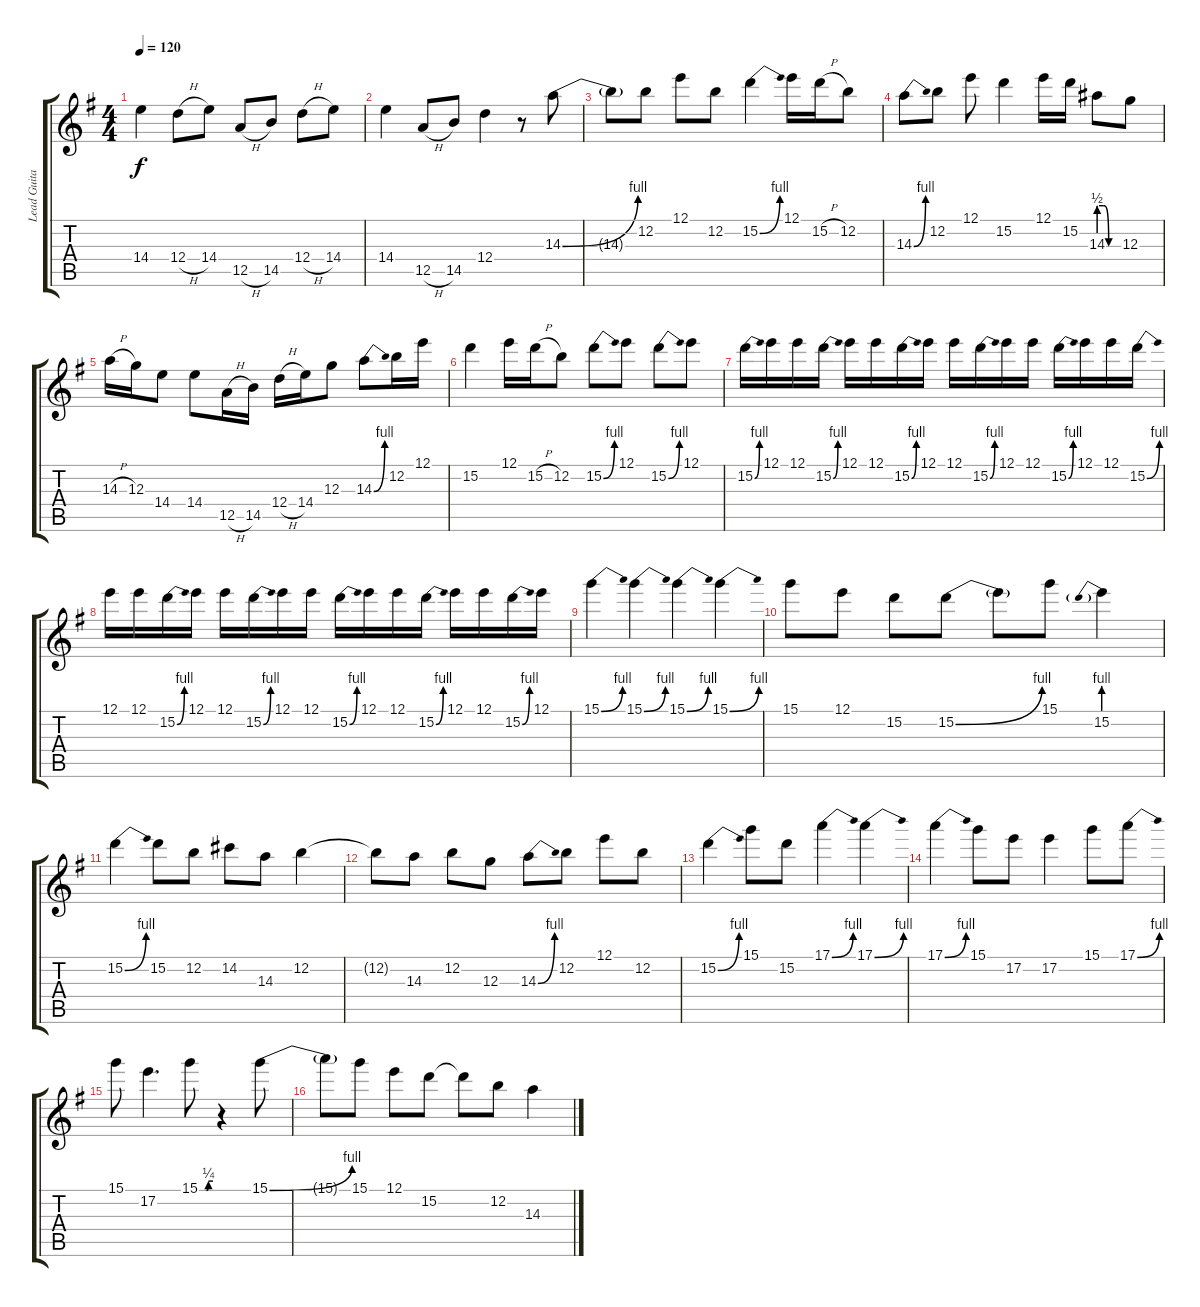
\track ("Lead Guitar" "Lead Guita") {instrument overdrivenguitar}
\staff {score tabs}
\tuning (E4 B3 G3 D3 A2 E2) {hide}
\ts (4 4)
\tempo 120
\clef g2
\ks g
14.4.4{dy f} 12.4{h}.8 14.4.8 12.5{h}.8 14.5.8 12.4{h}.8 14.4.8 |
14.4.4 12.5{h}.8 14.5.8 12.4.4 r.8 14.3{be (bend 0 0 60 4)}.8 |
14.3{t}.8 12.2.8 12.1.8 12.2.8 15.2{be (bend 0 0 60 4)}.4 12.1.16 15.2{h}.16 12.2.8 |
14.3{be (bend 0 0 60 4)}.8 12.2.8 12.1.8 15.2.4 12.1.16 15.2.16 14.3{be (custom 0 2 15 2 30 0 60 0)}.8 12.3.8 |
14.3{h}.16 12.3.16 14.4.8 14.4.8 12.5{h}.16 14.5.16 12.4{h}.16 14.4.16 12.3.8 14.3{be (bend 0 0 60 4)}.8 12.2.16 12.1.16 |
15.2.4 12.1.16 15.2{h}.16 12.2.8 15.2{be (bend 0 0 60 4)}.8 12.1.8 15.2{be (bend 0 0 60 4)}.8 12.1.8 |
15.2{be (bend 0 0 60 4)}.16 12.1.16 12.1.16 15.2{be (bend 0 0 60 4)}.16 12.1.16 12.1.16 15.2{be (bend 0 0 60 4)}.16 12.1.16 12.1.16 15.2{be (bend 0 0 60 4)}.16 12.1.16 12.1.16 15.2{be (bend 0 0 60 4)}.16 12.1.16 12.1.16 15.2{be (bend 0 0 60 4)}.16 |
12.1.16 12.1.16 15.2{be (bend 0 0 60 4)}.16 12.1.16 12.1.16 15.2{be (bend 0 0 60 4)}.16 12.1.16 12.1.16 15.2{be (bend 0 0 60 4)}.16 12.1.16 12.1.16 15.2{be (bend 0 0 60 4)}.16 12.1.16 12.1.16 15.2{be (bend 0 0 60 4)}.16 12.1.16 |
15.1{be (bend 0 0 60 4)}.4 15.1{be (bend 0 0 60 4)}.4 15.1{be (bend 0 0 60 4)}.4 15.1{be (bend 0 0 60 4)}.4 |
15.1.8 12.1.8 15.2.8 15.2{be (bend 0 0 60 4)}.8 15.2{t}.8 15.1.8 15.2{be (prebend 0 4 60 4)}.4 |
15.2{be (bend 0 0 60 4)}.4 15.2.8 12.2.8 14.2.8 14.3.8 12.2.4 |
12.2{t}.8 14.3.8 12.2.8 12.3.8 14.3{be (bend 0 0 60 4)}.8 12.2.8 12.1.8 12.2.8 |
15.2{be (bend 0 0 60 4)}.4 15.1.8 15.2.8 17.1{be (bend 0 0 60 4)}.4 17.1{be (bend 0 0 60 4)}.4 |
17.1{be (bend 0 0 60 4)}.4 15.1.8 17.2.8 17.2.4 15.1.8 17.1{be (bend 0 0 60 4)}.8 |
15.1.8 17.2.4{d} 15.1{be (custom 0 0 31 0 40 1 60 1)}.8 r.4 15.1{be (bend 0 0 60 4)}.8 |
15.1{t}.8 15.1.8 12.1.8 15.2.8 15.2{t}.8 12.2.8 14.3.4
